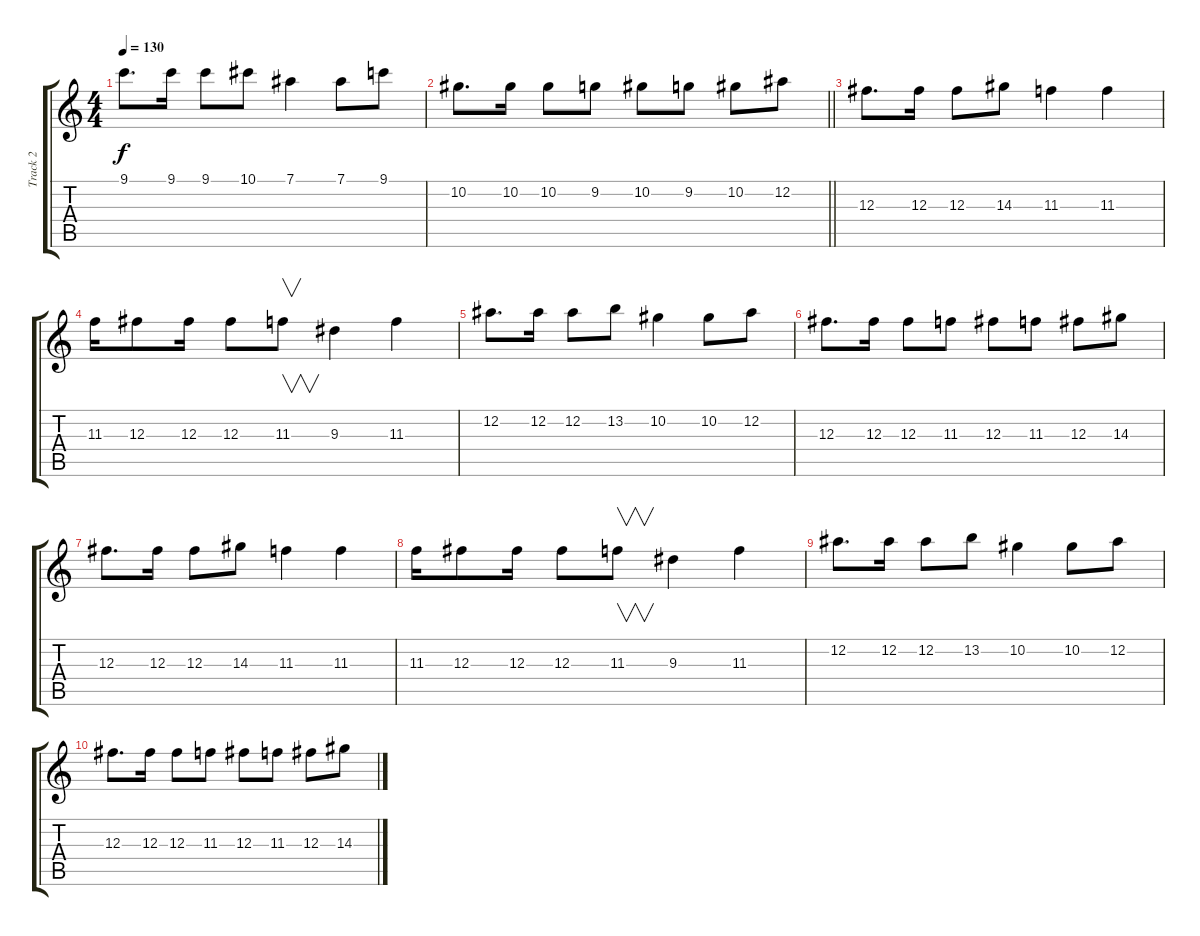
\track ("Track 2" "Track 2") {instrument distortionguitar}
\staff {score tabs}
\tuning (Eb4 Bb3 Gb3 Db3 Ab2 Eb2) {hide}
\ts (4 4)
\tempo 130
\clef g2
\ks c
9.1.8{d dy f} 9.1.16 9.1.8 10.1.8 7.1.4 7.1.8 9.1.8 |
\barLineRight lightlight
10.2.8{d} 10.2.16 10.2.8 9.2.8 10.2.8 9.2.8 10.2.8 12.2.8 |
\section ("" "")
12.3.8{d} 12.3.16 12.3.8 14.3.8 11.3.4 11.3.4 |
11.3.16 12.3.8 12.3.16 12.3.8 11.3.8{v} 9.3.4 11.3.4 |
12.2.8{d} 12.2.16 12.2.8 13.2.8 10.2.4 10.2.8 12.2.8 |
12.3.8{d} 12.3.16 12.3.8 11.3.8 12.3.8 11.3.8 12.3.8 14.3.8 |
12.3.8{d} 12.3.16 12.3.8 14.3.8 11.3.4 11.3.4 |
11.3.16 12.3.8 12.3.16 12.3.8 11.3.8{v} 9.3.4 11.3.4 |
12.2.8{d} 12.2.16 12.2.8 13.2.8 10.2.4 10.2.8 12.2.8 |
12.3.8{d} 12.3.16 12.3.8 11.3.8 12.3.8 11.3.8 12.3.8 14.3.8
